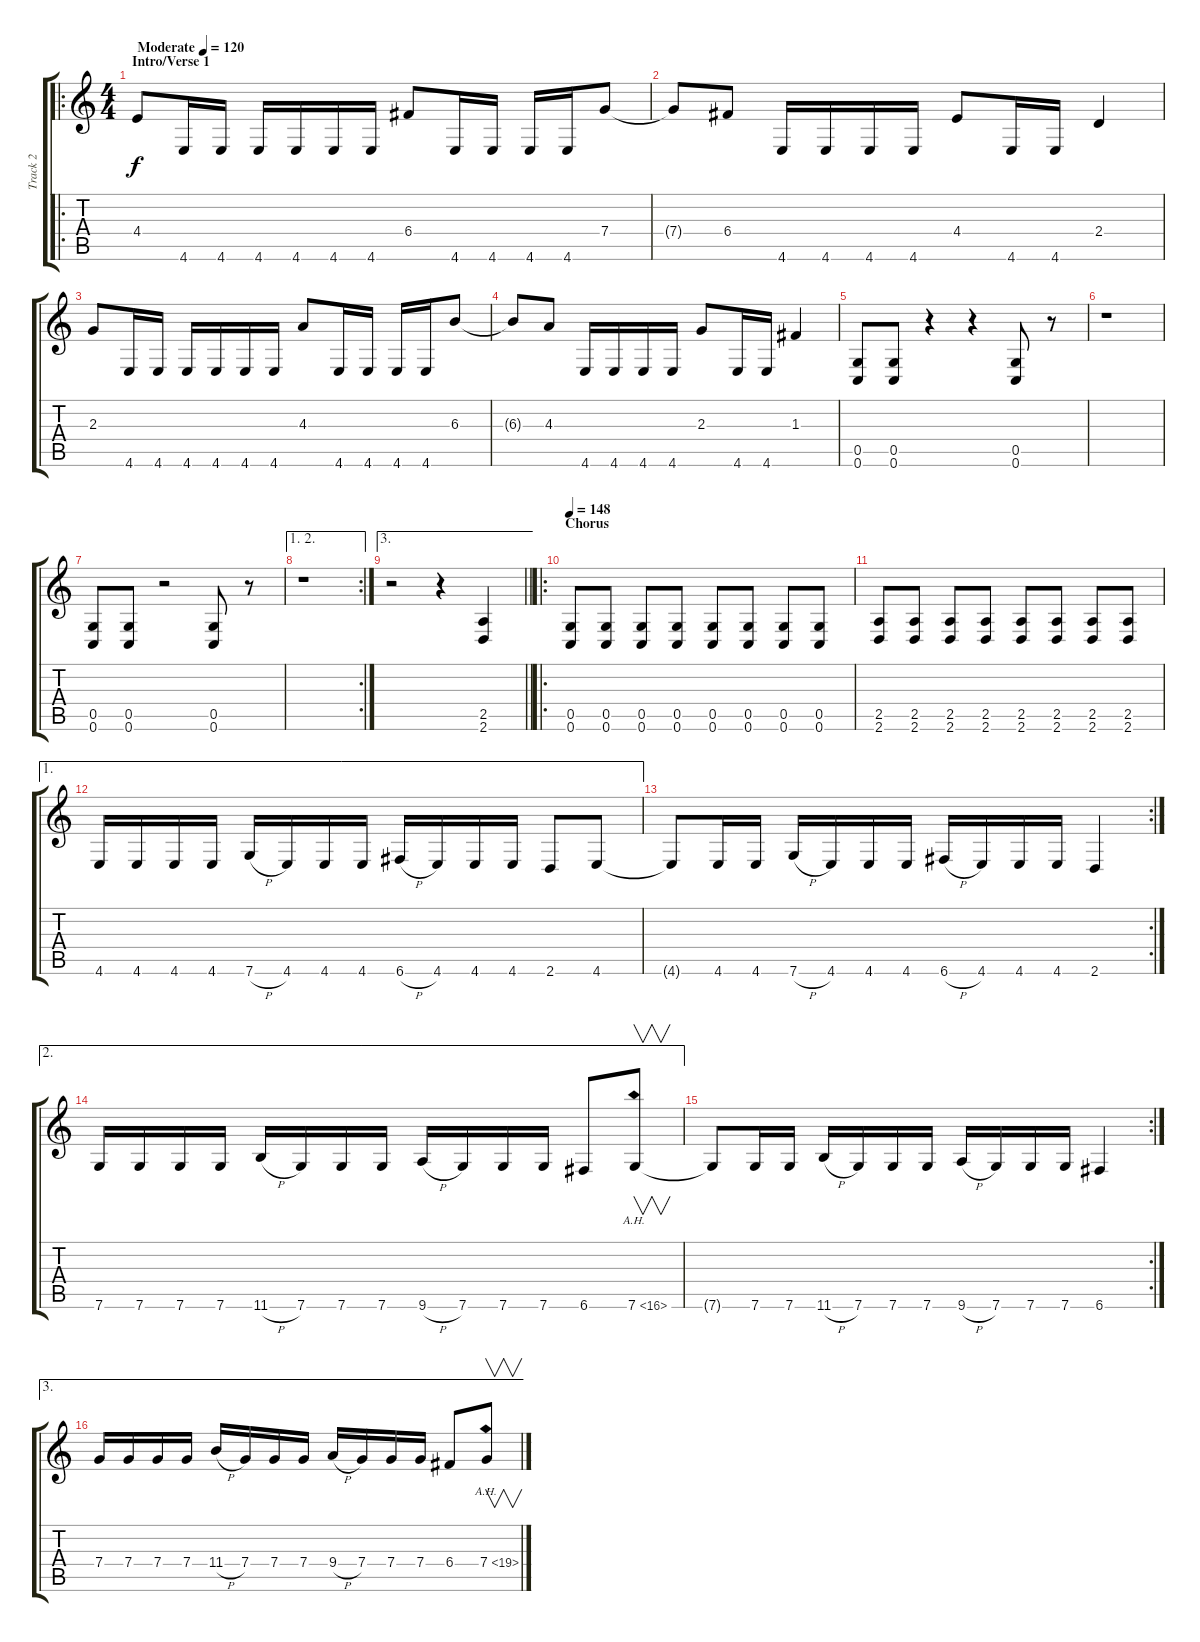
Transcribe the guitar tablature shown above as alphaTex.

\track ("Track 2" "Track 2") {instrument distortionguitar}
\staff {score tabs}
\tuning (D4 A3 F3 C3 G2 C2) {hide}
\ro
\ts (4 4)
\section ("" "Intro/Verse 1")
\tempo (120 "Moderate")
\tempo 152
\tempo (120 "Moderate")
\clef g2
\ks c
4.4.8{dy f instrument distortionguitar} 4.6.16 4.6.16 4.6.16 4.6.16 4.6.16 4.6.16 6.4.8 4.6.16 4.6.16 4.6.16 4.6.16 7.4.8 |
7.4{t}.8 6.4.8 4.6.16 4.6.16 4.6.16 4.6.16 4.4.8 4.6.16 4.6.16 2.4.4 |
2.3.8 4.6.16 4.6.16 4.6.16 4.6.16 4.6.16 4.6.16 4.3.8 4.6.16 4.6.16 4.6.16 4.6.16 6.3.8 |
6.3{t}.8 4.3.8 4.6.16 4.6.16 4.6.16 4.6.16 2.3.8 4.6.16 4.6.16 1.3.4 |
(0.5 0.6).8 (0.5 0.6).8 r.4 r.4 (0.5 0.6).8 r.8 |
r.1 |
(0.5 0.6).8 (0.5 0.6).8 r.2 (0.5 0.6).8 r.8 |
\ae (1 2)
\rc 2
r.1 |
\ae 3
\barLineRight lightlight
r.2 r.4 (2.5 2.6).4 |
\ro
\section ("" "Chorus")
\tempo 148
(0.5 0.6).8 (0.5 0.6).8 (0.5 0.6).8 (0.5 0.6).8 (0.5 0.6).8 (0.5 0.6).8 (0.5 0.6).8 (0.5 0.6).8 |
(2.5 2.6).8 (2.5 2.6).8 (2.5 2.6).8 (2.5 2.6).8 (2.5 2.6).8 (2.5 2.6).8 (2.5 2.6).8 (2.5 2.6).8 |
\ae 1
4.6.16 4.6.16 4.6.16 4.6.16 7.6{h}.16 4.6.16 4.6.16 4.6.16 6.6{h}.16 4.6.16 4.6.16 4.6.16 2.6.8 4.6.8 |
\rc 2
4.6{t}.8 4.6.16 4.6.16 7.6{h}.16 4.6.16 4.6.16 4.6.16 6.6{h}.16 4.6.16 4.6.16 4.6.16 2.6.4 |
\ae 2
7.6.16 7.6.16 7.6.16 7.6.16 11.6{h}.16 7.6.16 7.6.16 7.6.16 9.6{h}.16 7.6.16 7.6.16 7.6.16 6.6.8 7.6{ah 9}.8{v} |
\rc 2
7.6{t}.8 7.6.16 7.6.16 11.6{h}.16 7.6.16 7.6.16 7.6.16 9.6{h}.16 7.6.16 7.6.16 7.6.16 6.6.4 |
\ae 3
7.4.16 7.4.16 7.4.16 7.4.16 11.4{h}.16 7.4.16 7.4.16 7.4.16 9.4{h}.16 7.4.16 7.4.16 7.4.16 6.4.8 7.4{ah 12}.8{v}
